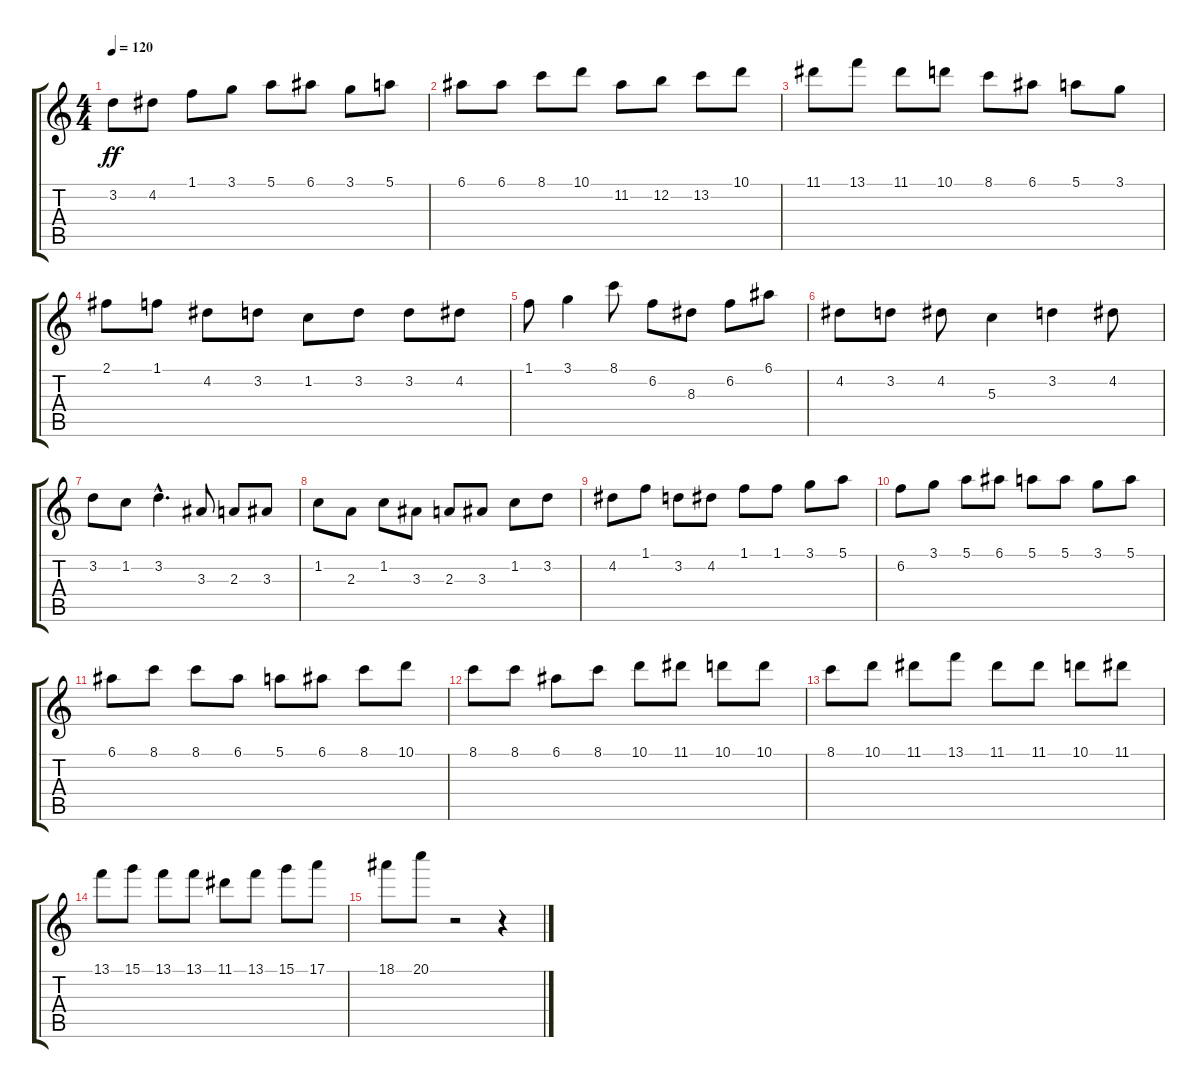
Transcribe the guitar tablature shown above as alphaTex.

\track "" {instrument acousticguitarnylon}
\staff {score tabs}
\tuning (E4 B3 G3 D3 A2 E2) {hide}
\ts (4 4)
\tempo 120
\clef g2
\ks c
3.2.8{dy ff} 4.2.8 1.1.8 3.1.8 5.1.8 6.1.8 3.1.8 5.1.8 |
6.1.8 6.1.8 8.1.8 10.1.8 11.2.8 12.2.8 13.2.8 10.1.8 |
11.1.8 13.1.8 11.1.8 10.1.8 8.1.8 6.1.8 5.1.8 3.1.8 |
2.1.8 1.1.8 4.2.8 3.2.8 1.2.8 3.2.8 3.2.8 4.2.8 |
1.1.8 3.1.4 8.1.8 6.2.8 8.3.8 6.2.8 6.1.8 |
4.2.8 3.2.8 4.2.8 5.3.4 3.2.4 4.2.8 |
3.2.8 1.2.8 3.2{hac}.4{d} 3.3.8 2.3.8 3.3.8 |
1.2.8 2.3.8 1.2.8 3.3.8 2.3.8 3.3.8 1.2.8 3.2.8 |
4.2.8 1.1.8 3.2.8 4.2.8 1.1.8 1.1.8 3.1.8 5.1.8 |
6.2.8 3.1.8 5.1.8 6.1.8 5.1.8 5.1.8 3.1.8 5.1.8 |
6.1.8 8.1.8 8.1.8 6.1.8 5.1.8 6.1.8 8.1.8 10.1.8 |
8.1.8 8.1.8 6.1.8 8.1.8 10.1.8 11.1.8 10.1.8 10.1.8 |
8.1.8 10.1.8 11.1.8 13.1.8 11.1.8 11.1.8 10.1.8 11.1.8 |
13.1.8 15.1.8 13.1.8 13.1.8 11.1.8 13.1.8 15.1.8 17.1.8 |
18.1.8 20.1.8 r.2 r.4
